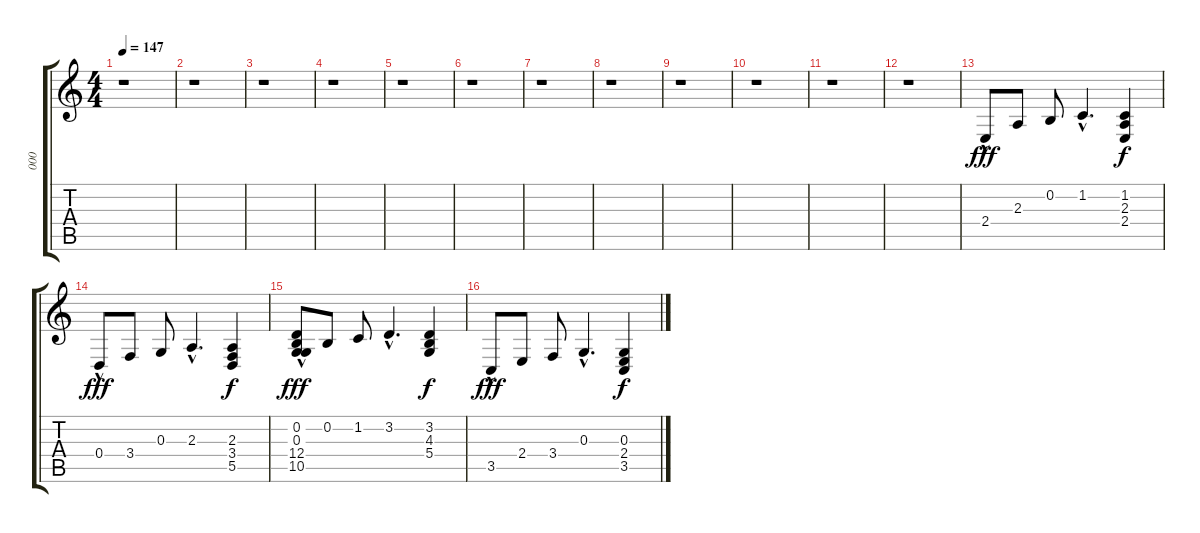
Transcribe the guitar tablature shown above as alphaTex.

\track ("000" "000") {instrument acousticgrandpiano}
\staff {score tabs}
\tuning (E4 B3 G3 D3 A2 E2) {hide}
\ts (4 4)
\tempo 147
\clef g2
\ks c
r.1{dy fff} |
r.1 |
r.1 |
r.1 |
r.1 |
r.1 |
r.1 |
r.1 |
r.1 |
r.1 |
r.1 |
r.1 |
2.4{hac}.8 2.3.8 0.2.8 1.2{hac}.4{d} (1.2 2.3 2.4).4{dy f} |
0.4{hac}.8{dy fff} 3.4.8 0.3.8 2.3{hac}.4{d} (2.3 3.4 5.5).4{dy f} |
(0.2 0.3{hac} 12.4 10.5{hac}).8{dy fff} 0.2.8 1.2.8 3.2{hac}.4{d} (3.2 4.3 5.4).4{dy f} |
3.5{hac}.8{dy fff} 2.4.8 3.4.8 0.3{hac}.4{d} (0.3 2.4 3.5).4{dy f}
